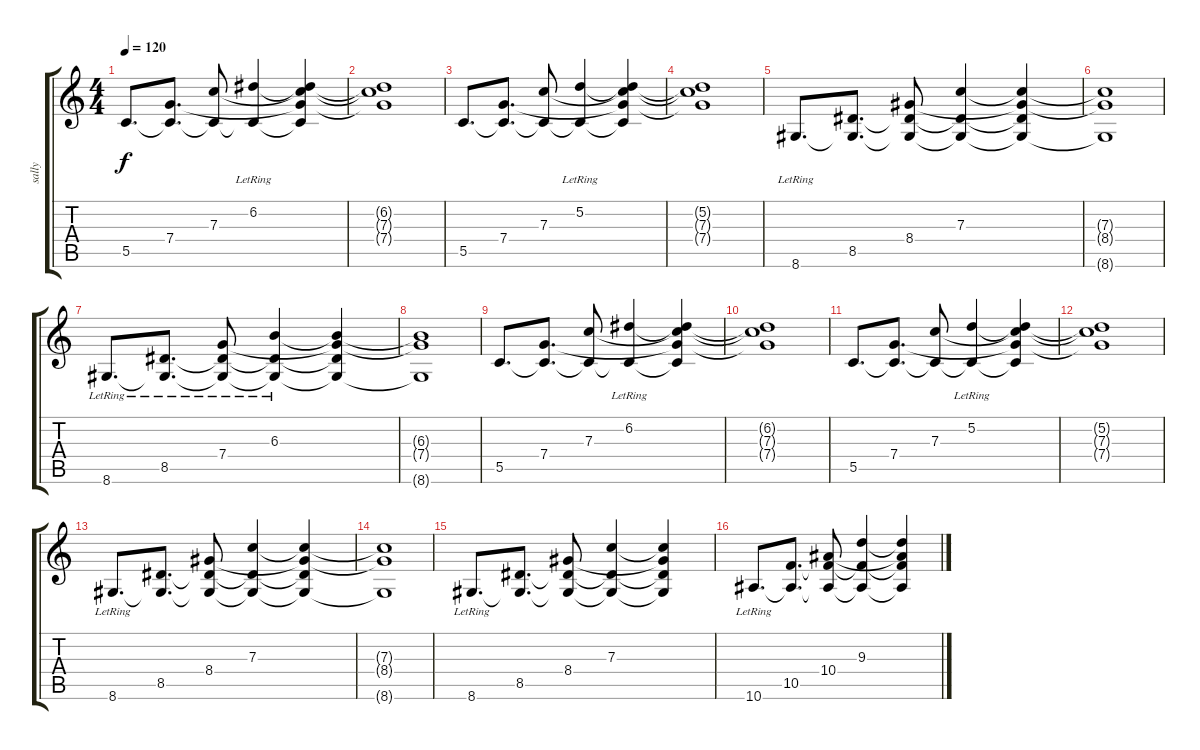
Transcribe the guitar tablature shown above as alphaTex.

\track ("sally" "sally") {instrument distortionguitar}
\staff {score tabs}
\tuning (D4 A3 F3 C3 G2 C2) {hide}
\ts (4 4)
\tempo 120
\clef g2
\ks c
5.5.8{d dy f instrument electricguitarclean} (7.4 5.5{t}).8{d} (7.3 5.5{t}).8 (6.2{lr} 5.5{t}).4 (6.2{t} 7.3{t} 7.4{t} 5.5{t}).4 |
(6.2{t} 7.3{t} 7.4{t}).1 |
5.5.8{d instrument electricguitarclean} (7.4 5.5{t}).8{d} (7.3 5.5{t}).8 (5.2{lr} 5.5{t}).4 (5.2{t} 7.3{t} 7.4{t} 5.5{t}).4 |
(5.2{t} 7.3{t} 7.4{t}).1 |
8.6{lr}.8{d instrument electricguitarclean} (8.5 8.6{t}).8{d} (8.4 8.5{t} 8.6{t}).8 (7.3 8.5{t} 8.6{t}).4 (7.3{t} 8.4{t} 8.5{t} 8.6{t}).4 |
(7.3{t} 8.4{t} 8.6{t}).1 |
8.6{lr}.8{d instrument electricguitarclean} (8.5{lr} 8.6{t}).8{d} (7.4{lr} 8.5{t} 8.6{t}).8 (6.3{lr} 8.5{t} 8.6{t}).4 (6.3{t} 7.4{t} 8.5{t} 8.6{t}).4 |
(6.3{t} 7.4{t} 8.6{t}).1 |
5.5.8{d instrument electricguitarclean} (7.4 5.5{t}).8{d} (7.3 5.5{t}).8 (6.2{lr} 5.5{t}).4 (6.2{t} 7.3{t} 7.4{t} 5.5{t}).4 |
(6.2{t} 7.3{t} 7.4{t}).1 |
5.5.8{d instrument electricguitarclean} (7.4 5.5{t}).8{d} (7.3 5.5{t}).8 (5.2{lr} 5.5{t}).4 (5.2{t} 7.3{t} 7.4{t} 5.5{t}).4 |
(5.2{t} 7.3{t} 7.4{t}).1 |
8.6{lr}.8{d instrument electricguitarclean} (8.5 8.6{t}).8{d} (8.4 8.5{t} 8.6{t}).8 (7.3 8.5{t} 8.6{t}).4 (7.3{t} 8.4{t} 8.5{t} 8.6{t}).4 |
(7.3{t} 8.4{t} 8.6{t}).1 |
8.6{lr}.8{d instrument electricguitarclean} (8.5 8.6{t}).8{d} (8.4 8.5{t} 8.6{t}).8 (7.3 8.5{t} 8.6{t}).4 (7.3{t} 8.4{t} 8.5{t} 8.6{t}).4 |
10.6{lr}.8{d instrument electricguitarclean} (10.5 10.6{t}).8{d} (10.4 10.5{t} 10.6{t}).8 (9.3 10.5{t} 10.6{t}).4 (9.3{t} 10.4{t} 10.5{t} 10.6{t}).4
